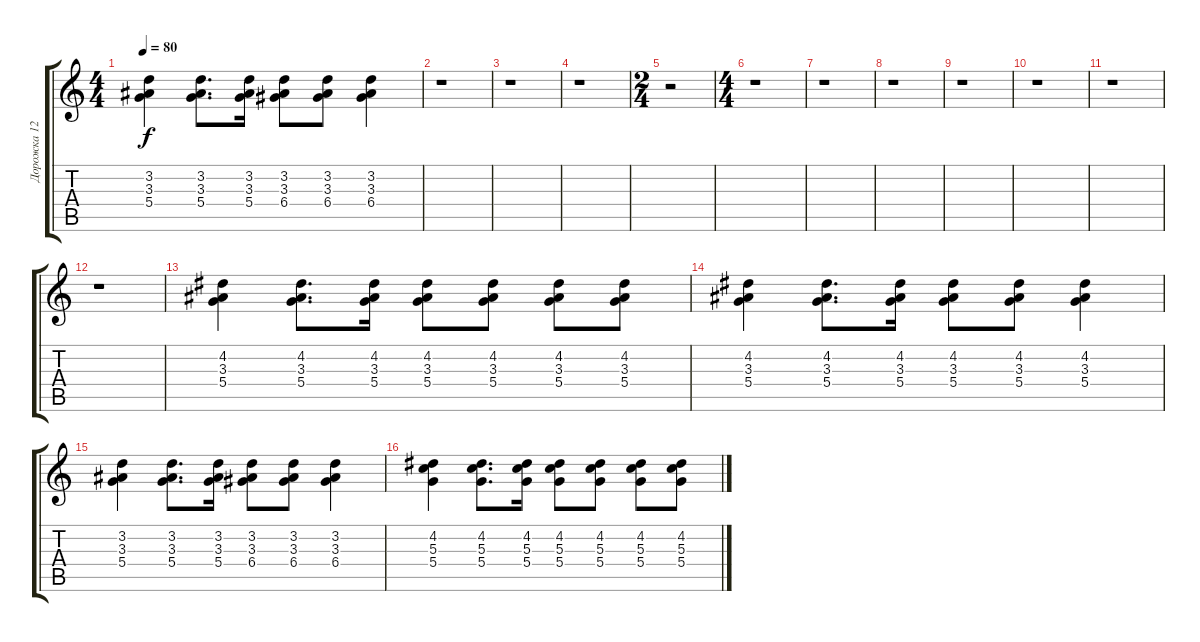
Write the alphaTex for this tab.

\track ("Дорожка 12" "Дорожка 12") {instrument acousticguitarsteel}
\staff {score tabs}
\tuning (E4 B3 G3 D3 A2 E2) {hide}
\ts (4 4)
\tempo 80
\clef g2
\ks c
(3.2 3.3 5.4).4{dy f} (3.2 3.3 5.4).8{d} (3.2 3.3 5.4).16 (3.2 3.3 6.4).8 (3.2 3.3 6.4).8 (3.2 3.3 6.4).4 |
r.1 |
r.1 |
r.1 |
\ts (2 4)
r.2 |
\ts (4 4)
r.1 |
r.1 |
r.1 |
r.1 |
r.1 |
r.1 |
r.1 |
(4.2 3.3 5.4).4 (4.2 3.3 5.4).8{d} (4.2 3.3 5.4).16 (4.2 3.3 5.4).8 (4.2 3.3 5.4).8 (4.2 3.3 5.4).8 (4.2 3.3 5.4).8 |
(4.2 3.3 5.4).4 (4.2 3.3 5.4).8{d} (4.2 3.3 5.4).16 (4.2 3.3 5.4).8 (4.2 3.3 5.4).8 (4.2 3.3 5.4).4 |
(3.2 3.3 5.4).4 (3.2 3.3 5.4).8{d} (3.2 3.3 5.4).16 (3.2 3.3 6.4).8 (3.2 3.3 6.4).8 (3.2 3.3 6.4).4 |
(4.2 5.3 5.4).4 (4.2 5.3 5.4).8{d} (4.2 5.3 5.4).16 (4.2 5.3 5.4).8 (4.2 5.3 5.4).8 (4.2 5.3 5.4).8 (4.2 5.3 5.4).8
